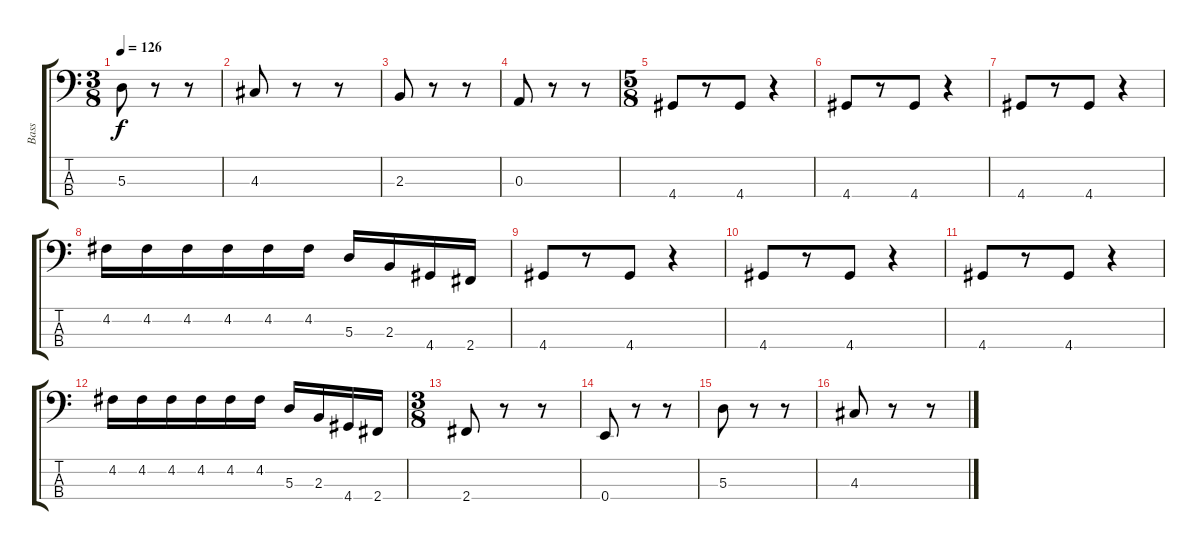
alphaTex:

\track ("Bass" "Bass") {instrument electricbassfinger}
\staff {score tabs}
\tuning (G2 D2 A1 E1) {hide}
\ts (3 8)
\tempo 126
\clef f4
\ks c
5.3.8{dy f} r.8 r.8 |
4.3.8 r.8 r.8 |
2.3.8 r.8 r.8 |
0.3.8 r.8 r.8 |
\ts (5 8)
4.4.8 r.8 4.4.8 r.4 |
4.4.8 r.8 4.4.8 r.4 |
4.4.8 r.8 4.4.8 r.4 |
4.2.16 4.2.16 4.2.16 4.2.16 4.2.16 4.2.16 5.3.16 2.3.16 4.4.16 2.4.16 |
4.4.8 r.8 4.4.8 r.4 |
4.4.8 r.8 4.4.8 r.4 |
4.4.8 r.8 4.4.8 r.4 |
4.2.16 4.2.16 4.2.16 4.2.16 4.2.16 4.2.16 5.3.16 2.3.16 4.4.16 2.4.16 |
\ts (3 8)
2.4.8 r.8 r.8 |
0.4.8 r.8 r.8 |
5.3.8 r.8 r.8 |
4.3.8 r.8 r.8
